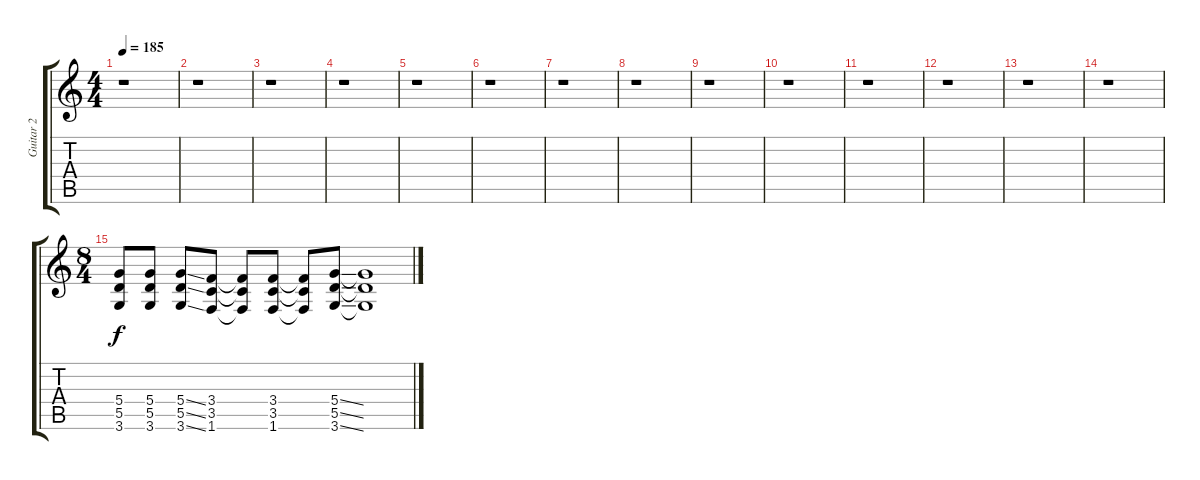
\track ("Guitar 2" "Guitar 2") {instrument overdrivenguitar}
\staff {score tabs}
\tuning (E4 B3 G3 D3 A2 E2) {hide}
\ts (4 4)
\tempo 185
\clef g2
\ks c
r.1{dy f} |
r.1 |
r.1 |
r.1 |
r.1 |
r.1 |
r.1 |
r.1 |
r.1 |
r.1 |
r.1 |
r.1 |
r.1 |
r.1 |
\ts (8 4)
(5.4 5.5 3.6).8{volume 16} (5.4 5.5 3.6).8 (5.4{ss} 5.5{ss} 3.6{ss}).8 (3.4 3.5 1.6).8 (3.4{t} 3.5{t} 1.6{t}).8 (3.4 3.5 1.6).8 (3.4{t} 3.5{t} 1.6{t}).8 (5.4{ss} 5.5{ss} 3.6{ss}).8{volume 0} (5.4{t} 5.5{t} 3.6{t}).1
